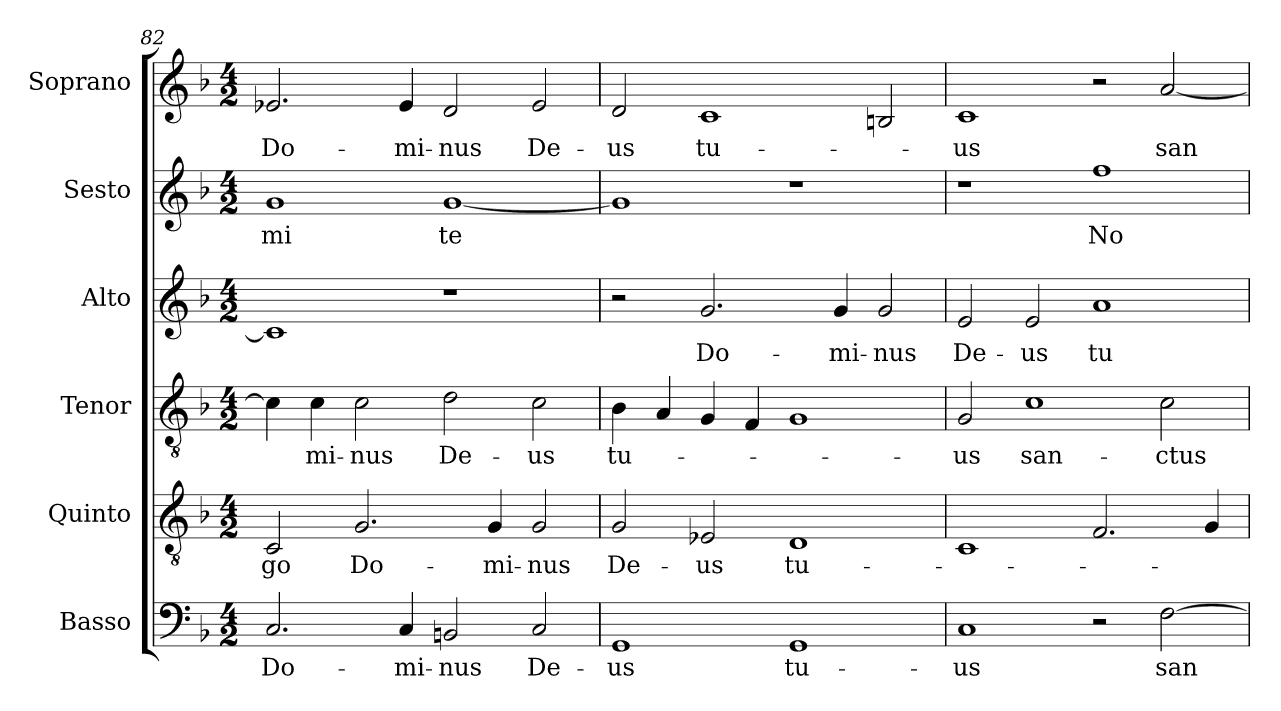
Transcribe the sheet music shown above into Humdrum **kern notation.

**kern	**text	**kern	**text	**kern	**text	**kern	**text	**kern	**text	**kern	**text
*part6	*part6	*part5	*part5	*part4	*part4	*part3	*part3	*part2	*part2	*part1	*part1
*staff6	*staff6	*staff5	*staff5	*staff4	*staff4	*staff3	*staff3	*staff2	*staff2	*staff1	*staff1
*I"Basso	*	*I"Quinto	*	*I"Tenor	*	*I"Alto	*	*I"Sesto	*	*I"Soprano	*
*I'B.	*	*I'Q.	*	*I'T.	*	*I'A.	*	*I'Ss.	*	*I'S.	*
*clefF4	*	*clefGv2	*	*clefGv2	*	*clefG2	*	*clefG2	*	*clefG2	*
*	*	*ITrd7c12	*	*ITrd7c12	*	*	*	*	*	*	*
*k[b-]	*	*k[b-]	*	*k[b-]	*	*k[b-]	*	*k[b-]	*	*k[b-]	*
*F:	*	*F:	*	*F:	*	*F:	*	*F:	*	*F:	*
*M4/2	*	*M4/2	*	*M4/2	*	*M4/2	*	*M4/2	*	*M4/2	*
=82	=82	=82	=82	=82	=82	=82	=82	=82	=82	=82	=82
!	!LO:LY:b:color=#000000	!	!	!	!	!	!	!	!	!	!
!	!	!	!LO:LY:b:color=#000000	!	!	!	!	!	!	!	!
!	!	!	!	!	!	!	!	!	!LO:LY:b:color=#000000	!	!
!	!	!	!	!	!	!	!	!	!	!	!LO:LY:b:color=#000000
2.Ci/	Do-	2CCi/	-go	4Ci\]	.	1ci]	.	1gi	-mi	2.e-Xi/	Do-
!	!	!	!	!	!LO:LY:b:color=#000000	!	!	!	!	!	!
.	.	.	.	4Ci\	-mi-	.	.	.	.	.	.
!	!	!	!LO:LY:b:color=#000000	!	!	!	!	!	!	!	!
!	!	!	!	!	!LO:LY:b:color=#000000	!	!	!	!	!	!
.	.	2.GGi/	Do-	2Ci\	-nus	.	.	.	.	.	.
!	!LO:LY:b:color=#000000	!	!	!	!	!	!	!	!	!	!
!	!	!	!	!	!	!	!	!	!	!	!LO:LY:b:color=#000000
4Ci/	-mi-	.	.	.	.	.	.	.	.	4e-i/	-mi-
!	!LO:LY:b:color=#000000	!	!	!	!	!	!	!	!	!	!
!	!	!	!	!	!LO:LY:b:color=#000000	!	!	!	!	!	!
!	!	!	!	!	!	!	!	!	!LO:LY:b:color=#000000	!	!
!	!	!	!	!	!	!	!	!	!	!	!LO:LY:b:color=#000000
2BBni/	-nus	.	.	2Di\	De-	1r	.	[1gi	te	2di/	-nus
!	!	!	!LO:LY:b:color=#000000	!	!	!	!	!	!	!	!
.	.	4GGi/	-mi-	.	.	.	.	.	.	.	.
!	!LO:LY:b:color=#000000	!	!	!	!	!	!	!	!	!	!
!	!	!	!LO:LY:b:color=#000000	!	!	!	!	!	!	!	!
!	!	!	!	!	!LO:LY:b:color=#000000	!	!	!	!	!	!
!	!	!	!	!	!	!	!	!	!	!	!LO:LY:b:color=#000000
2Ci/	De-	2GGi/	-nus	2Ci\	-us	.	.	.	.	2e-i/	De-
=83	=83	=83	=83	=83	=83	=83	=83	=83	=83	=83	=83
!	!LO:LY:b:color=#000000	!	!	!	!	!	!	!	!	!	!
!	!	!	!LO:LY:b:color=#000000	!	!	!	!	!	!	!	!
!	!	!	!	!	!LO:LY:b:color=#000000	!	!	!	!	!	!
!	!	!	!	!	!	!	!	!	!	!	!LO:LY:b:color=#000000
1GGi	-us	2GGi/	De-	4BB-i\	tu-	2r	.	1gi]	.	2di/	-us
.	.	.	.	4AAi/	.	.	.	.	.	.	.
!	!	!	!LO:LY:b:color=#000000	!	!	!	!	!	!	!	!
!	!	!	!	!	!	!	!LO:LY:b:color=#000000	!	!	!	!
!	!	!	!	!	!	!	!	!	!	!	!LO:LY:b:color=#000000
.	.	2EE-Xi/	-us	4GGi/	.	2.gi/	Do-	.	.	1ci	tu-
.	.	.	.	4FFi/	.	.	.	.	.	.	.
!	!LO:LY:b:color=#000000	!	!	!	!	!	!	!	!	!	!
!	!	!	!LO:LY:b:color=#000000	!	!	!	!	!	!	!	!
1GGi	tu-	1DDi	tu-	1GGi	.	.	.	1r	.	.	.
!	!	!	!	!	!	!	!LO:LY:b:color=#000000	!	!	!	!
.	.	.	.	.	.	4gi/	-mi-	.	.	.	.
!	!	!	!	!	!	!	!LO:LY:b:color=#000000	!	!	!	!
.	.	.	.	.	.	2gi/	-nus	.	.	2Bni/	.
=84	=84	=84	=84	=84	=84	=84	=84	=84	=84	=84	=84
!	!LO:LY:b:color=#000000	!	!	!	!	!	!	!	!	!	!
!	!	!	!	!	!LO:LY:b:color=#000000	!	!	!	!	!	!
!	!	!	!	!	!	!	!LO:LY:b:color=#000000	!	!	!	!
!	!	!	!	!	!	!	!	!	!	!	!LO:LY:b:color=#000000
1Ci	-us	1CCi	.	2GGi/	-us	2ei/	De-	1r	.	1ci	-us
!	!	!	!	!	!LO:LY:b:color=#000000	!	!	!	!	!	!
!	!	!	!	!	!	!	!LO:LY:b:color=#000000	!	!	!	!
.	.	.	.	1Ci	san-	2ei/	-us	.	.	.	.
!	!	!	!	!	!	!	!LO:LY:b:color=#000000	!	!	!	!
!	!	!	!	!	!	!	!	!	!LO:LY:b:color=#000000	!	!
2r	.	2.FFi/	.	.	.	1ai	tu-	1ffi	No-	2r	.
!	!LO:LY:b:color=#000000	!	!	!	!	!	!	!	!	!	!
!	!	!	!	!	!LO:LY:b:color=#000000	!	!	!	!	!	!
!	!	!	!	!	!	!	!	!	!	!	!LO:LY:b:color=#000000
[2Fi\	san-	.	.	2Ci\	-ctus	.	.	.	.	[2ai/	san-
.	.	4GGi/	.	.	.	.	.	.	.	.	.
=	=	=	=	=	=	=	=	=	=	=	=
*-	*-	*-	*-	*-	*-	*-	*-	*-	*-	*-	*-
